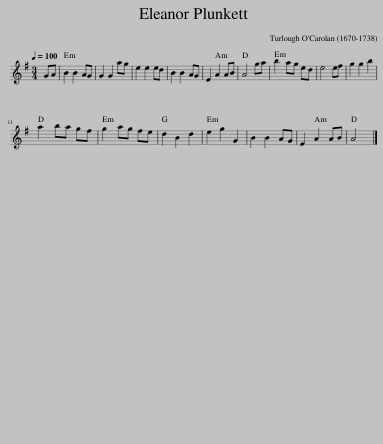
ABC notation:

X:1
L:1/8
Q:1/4=100
M:3/4
I:linebreak $
K:Emin
V:1 treble
V:1
 GA | B2 B2 AG | G2 G2 ag | e2 e2 ed | B2 B2 AG | %5
 E2 A2 AB | A4 ga | b2 ag ed | e4 ef | g2 g2 b2 |$ %10
 a2 ba gf | g2 ag fe | d2 B2 d2 | e2 g2 G2 | B2 B2 AG | %15
 E2 A2 AB | A4 |] %17
